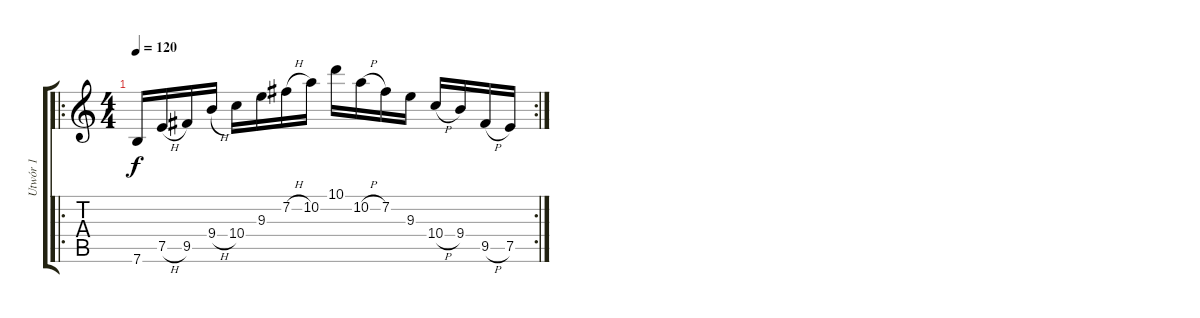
\track ("Utwór 1" "Utwór 1") {instrument distortionguitar}
\staff {score tabs}
\tuning (E4 B3 G3 D3 A2 E2) {hide}
\ro
\rc 2
\ts (4 4)
\tempo 120
\clef g2
\ks c
7.6.16{dy f instrument distortionguitar} 7.5{h}.16 9.5.16 9.4{h}.16 10.4.16 9.3.16 7.2{h}.16 10.2.16 10.1.16 10.2{h}.16 7.2.16 9.3.16 10.4{h}.16 9.4.16 9.5{h}.16 7.5.16
